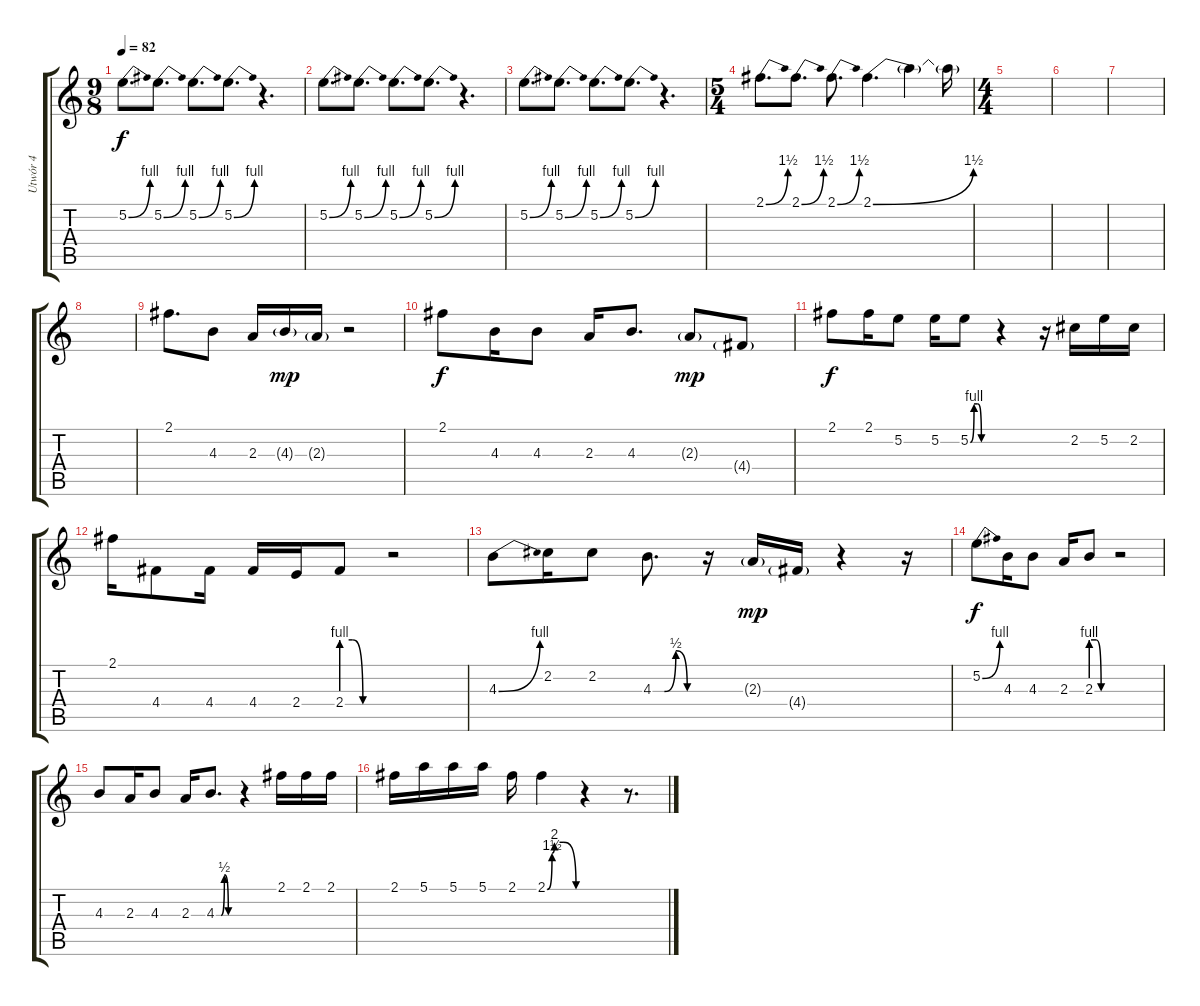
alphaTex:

\track ("Utwór 4" "Utwór 4") {instrument electricguitarjazz}
\staff {score tabs}
\tuning (E4 B3 G3 D3 A2 E2) {hide}
\ts (9 8)
\tempo 82
\clef g2
\ks c
5.2{be (bend 0 0 60 4)}.8{d dy f} 5.2{be (bend 0 0 60 4)}.8{d} 5.2{be (bend 0 0 60 4)}.8{d} 5.2{be (bend 0 0 60 4)}.8{d} r.4{d} |
5.2{be (bend 0 0 60 4)}.8{d} 5.2{be (bend 0 0 60 4)}.8{d} 5.2{be (bend 0 0 60 4)}.8{d} 5.2{be (bend 0 0 60 4)}.8{d} r.4{d} |
5.2{be (bend 0 0 60 4)}.8{d} 5.2{be (bend 0 0 60 4)}.8{d} 5.2{be (bend 0 0 60 4)}.8{d} 5.2{be (bend 0 0 60 4)}.8{d} r.4{d} |
\ts (5 4)
2.1{be (bend 0 0 60 6)}.8{d} 2.1{be (bend 0 0 60 6)}.8{d} 2.1{be (bend 0 0 60 6)}.8{d} 2.1{be (bend 0 0 60 6)}.4{d} 2.1{t}.4 2.1{t}.16 |
\ts (4 4)
|
|
|
|
2.1.8{d} 4.3.8 2.3.16 4.3{g}.16{dy mp} 2.3{g}.16 r.2 |
2.1.8{dy f} 4.3.16 4.3.8 2.3.16 4.3.8{d} 2.3{g}.8{dy mp} 4.4{g}.8 |
2.1.8{dy f} 2.1.16 5.2.8 5.2.16 5.2{be (custom 0 0 10 4 20 4 30 0 60 0)}.8 r.4 r.16 2.2.16 5.2.16 2.2.16 |
2.1.16 4.4.8 4.4.16 4.4.16 2.4.16 2.4{be (custom 0 4 15 4 30 0 60 0)}.8 r.2 |
4.3{be (bend 0 0 60 4)}.8 2.2.16 2.2.8 4.3{be (custom 0 0 15 0 30 2 45 0 60 0)}.8{d} r.16 2.3{g}.16{dy mp} 4.4{g}.16 r.4 r.16 |
5.2{be (bend 0 0 60 4)}.8{dy f} 4.3.16 4.3.8 2.3.16 2.3{be (custom 0 4 15 4 30 0 60 0)}.8 r.2 |
4.3.8 2.3.16 4.3.8 2.3.16 4.3{be (custom 0 0 15 0 25 2 37 0 45 0 60 0)}.8{d} r.4 2.1.16 2.1.16 2.1.16 |
2.1.16 5.1.16 5.1.16 5.1.16 2.1.16 2.1{be (custom 0 0 10 6 15 8 33 8 60 0)}.4 r.4 r.8{d}
